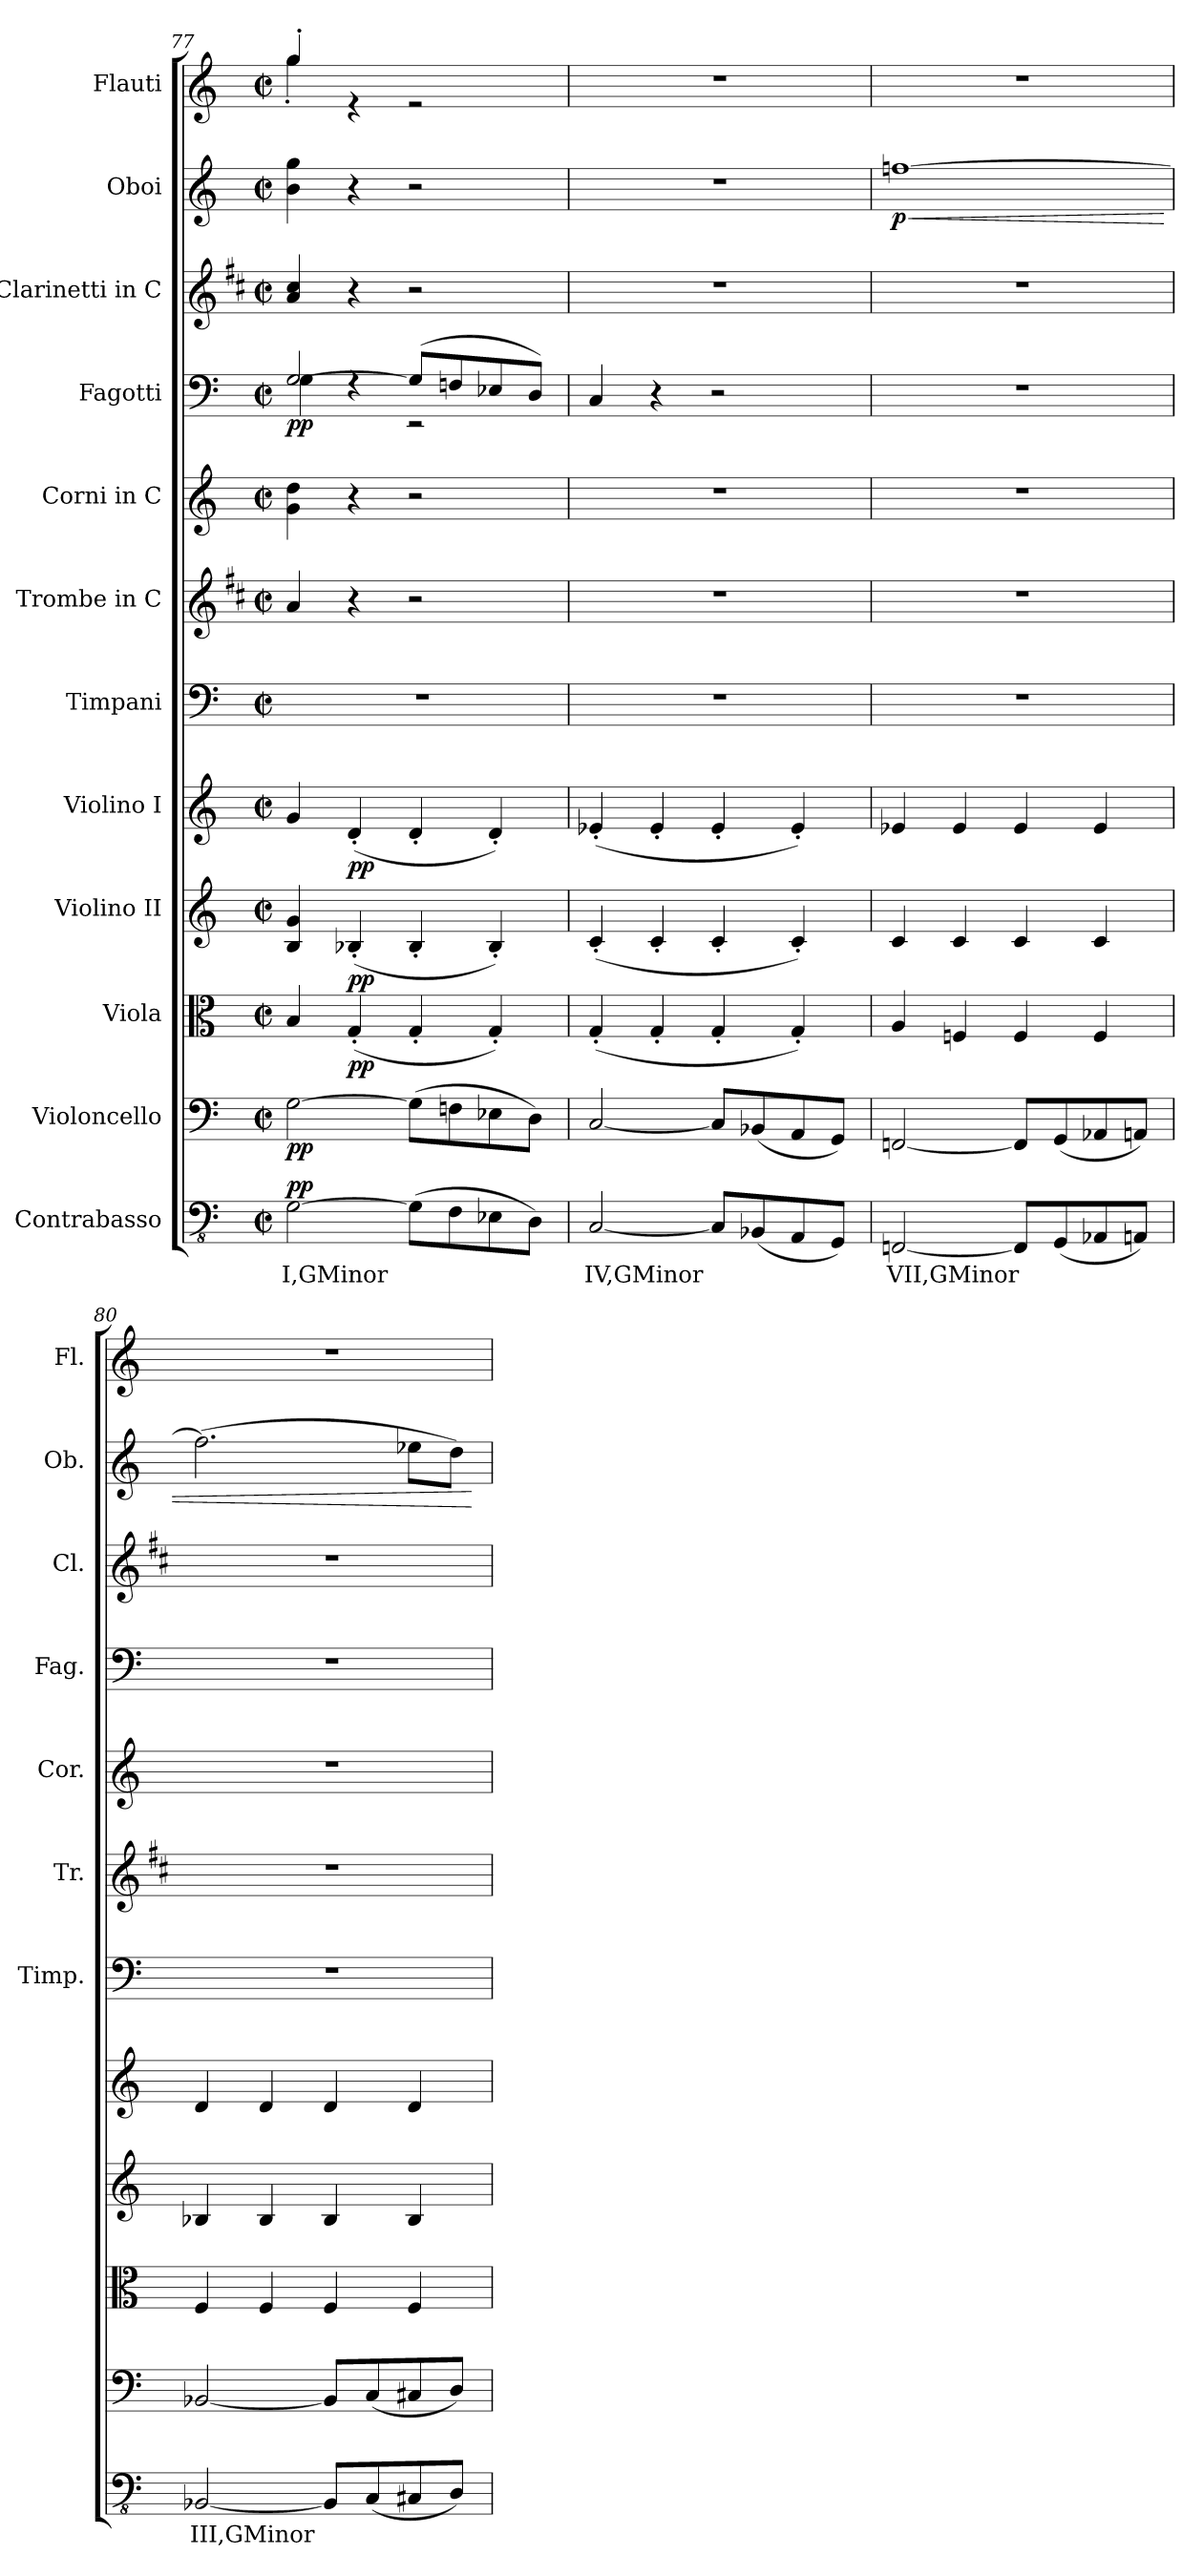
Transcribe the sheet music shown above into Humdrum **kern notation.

**kern	**text	**dynam	**kern	**dynam	**kern	**dynam	**kern	**dynam	**kern	**dynam	**kern	**kern	**kern	**kern	**dynam	**kern	**kern	**dynam	**kern
*part12	*part12	*part12	*part11	*part11	*part10	*part10	*part9	*part9	*part8	*part8	*part7	*part6	*part5	*part4	*part4	*part3	*part2	*part2	*part1
*staff12	*staff12	*staff12	*staff11	*staff11	*staff10	*staff10	*staff9	*staff9	*staff8	*staff8	*staff7	*staff6	*staff5	*staff4	*staff4	*staff3	*staff2	*staff2	*staff1
*I"Contrabasso	*	*	*I"Violoncello	*	*I"Viola	*	*I"Violino II	*	*I"Violino I	*	*I"Timpani	*I"Trombe in C	*I"Corni in C	*I"Fagotti	*	*I"Clarinetti in C	*I"Oboi	*	*I"Flauti
*	*	*	*	*	*	*	*	*	*	*	*I'Timp.	*I'Tr.	*I'Cor.	*I'Fag.	*	*I'Cl.	*I'Ob.	*	*I'Fl.
*clefFv4	*	*	*clefF4	*	*clefC3	*	*clefG2	*	*clefG2	*	*clefF4	*clefG2	*clefG2	*clefF4	*	*clefG2	*clefG2	*	*clefG2
*	*	*	*	*	*	*	*	*	*	*	*	*ITrd1c2	*ITrd7c12	*	*	*ITrd1c2	*	*	*
*k[]	*	*	*k[]	*	*k[]	*	*k[]	*	*k[]	*	*k[]	*k[]	*k[]	*k[]	*	*k[]	*k[]	*	*k[]
*M2/2	*	*	*M2/2	*	*M2/2	*	*M2/2	*	*M2/2	*	*M2/2	*M2/2	*M2/2	*M2/2	*	*M2/2	*M2/2	*	*M2/2
*met(c|)	*	*	*met(c|)	*	*met(c|)	*	*met(c|)	*	*met(c|)	*	*met(c|)	*met(c|)	*met(c|)	*met(c|)	*	*met(c|)	*met(c|)	*	*met(c|)
=77	=77	=77	=77	=77	=77	=77	=77	=77	=77	=77	=77	=77	=77	=77	=77	=77	=77	=77	=77
*	*	*	*	*	*	*	*	*	*	*	*	*	*	*^	*	*	*	*	*^
!	!	!LO:DY:b	!	!LO:DY:b	!	!	!	!	!	!	!	!	!	!	!	!LO:DY:b	!	!	!	!	!
[2GG\	I,GMinor	pp	[2G\	pp	4B/	.	4B/ 4g/	.	4g/	.	1r	4g/	4G\ 4d\	[2G/	4G\	pp	4g/ 4b/	4b\ 4gg\	.	4gg'/	4gg'\
!	!	!	!	!	!	!LO:DY:b	!	!LO:DY:b	!	!LO:DY:b	!	!	!	!	!	!	!	!	!	!	!
.	.	.	.	.	(4G'/	pp	(4B-X'/	pp	(4d'/	pp	.	4r	4r	.	4rF	.	4r	4r	.	4re	2.ryy
(8GG\L]	.	.	(8G\L]	.	4G'/	.	4B-'/	.	4d'/	.	.	2r	2r	(8G/L]	2r	.	2r	2r	.	2re	.
8FF\	.	.	8Fn\	.	.	.	.	.	.	.	.	.	.	8Fn/	.	.	.	.	.	.	.
8EE-X\	.	.	8E-X\	.	4G'/)	.	4B-'/)	.	4d'/)	.	.	.	.	8E-X/	.	.	.	.	.	.	.
8DD\J)	.	.	8D\J)	.	.	.	.	.	.	.	.	.	.	8D/J)	.	.	.	.	.	.	.
*	*	*	*	*	*	*	*	*	*	*	*	*	*	*v	*v	*	*	*	*	*v	*v
=78	=78	=78	=78	=78	=78	=78	=78	=78	=78	=78	=78	=78	=78	=78	=78	=78	=78	=78	=78
[2CC/	IV,GMinor	.	[2C/	.	(4G'/	.	(4c'/	.	(4e-X'/	.	1r	1r	1r	4C/	.	1r	1r	.	1r
.	.	.	.	.	4G'/	.	4c'/	.	4e-'/	.	.	.	.	4r	.	.	.	.	.
8CC/L]	.	.	8C/L]	.	4G'/	.	4c'/	.	4e-'/	.	.	.	.	2r	.	.	.	.	.
(8BBB-X/	.	.	(8BB-X/	.	.	.	.	.	.	.	.	.	.	.	.	.	.	.	.
8AAA/	.	.	8AA/	.	4G'/)	.	4c'/)	.	4e-'/)	.	.	.	.	.	.	.	.	.	.
8GGG/J)	.	.	8GG/J)	.	.	.	.	.	.	.	.	.	.	.	.	.	.	.	.
=79	=79	=79	=79	=79	=79	=79	=79	=79	=79	=79	=79	=79	=79	=79	=79	=79	=79	=79	=79
!	!	!	!	!	!	!	!	!	!	!	!	!	!	!	!	!	!	!LO:HP:b	!
!	!	!	!	!	!	!	!	!	!	!	!	!	!	!	!	!	!	!LO:DY:n=1:b	!
[2FFFn/	VII,GMinor	.	[2FFn/	.	4A/	.	4c/	.	4e-X/	.	1r	1r	1r	1r	.	1r	[1ffn	< p	1r
.	.	.	.	.	4Fn/	.	4c/	.	4e-/	.	.	.	.	.	.	.	.	.	.
8FFF/L]	.	.	8FF/L]	.	4F/	.	4c/	.	4e-/	.	.	.	.	.	.	.	.	.	.
(8GGG/	.	.	(8GG/	.	.	.	.	.	.	.	.	.	.	.	.	.	.	.	.
8AAA-X/	.	.	8AA-X/	.	4F/	.	4c/	.	4e-/	.	.	.	.	.	.	.	.	.	.
8AAAn/J)	.	.	8AAn/J)	.	.	.	.	.	.	.	.	.	.	.	.	.	.	.	.
!!LO:PB:g=z
=80	=80	=80	=80	=80	=80	=80	=80	=80	=80	=80	=80	=80	=80	=80	=80	=80	=80	=80	=80
[2BBB-X/	III,GMinor	.	[2BB-X/	.	4F/	.	4B-X/	.	4d/	.	1r	1r	1r	1r	.	1r	(2.ff\]	.	1r
.	.	.	.	.	4F/	.	4B-/	.	4d/	.	.	.	.	.	.	.	.	.	.
8BBB-/L]	.	.	8BB-/L]	.	4F/	.	4B-/	.	4d/	.	.	.	.	.	.	.	.	.	.
(8CC/	.	.	(8C/	.	.	.	.	.	.	.	.	.	.	.	.	.	.	.	.
8CC#X/	.	.	8C#X/	.	4F/	.	4B-/	.	4d/	.	.	.	.	.	.	.	8ee-X\L	.	.
8DD/J)	.	.	8D/J)	.	.	.	.	.	.	.	.	.	.	.	.	.	8dd\J)	.	.
.	.	.	.	.	.	.	.	.	.	.	.	.	.	.	.	.	.	[	.
=	=	=	=	=	=	=	=	=	=	=	=	=	=	=	=	=	=	=	=
*-	*-	*-	*-	*-	*-	*-	*-	*-	*-	*-	*-	*-	*-	*-	*-	*-	*-	*-	*-
